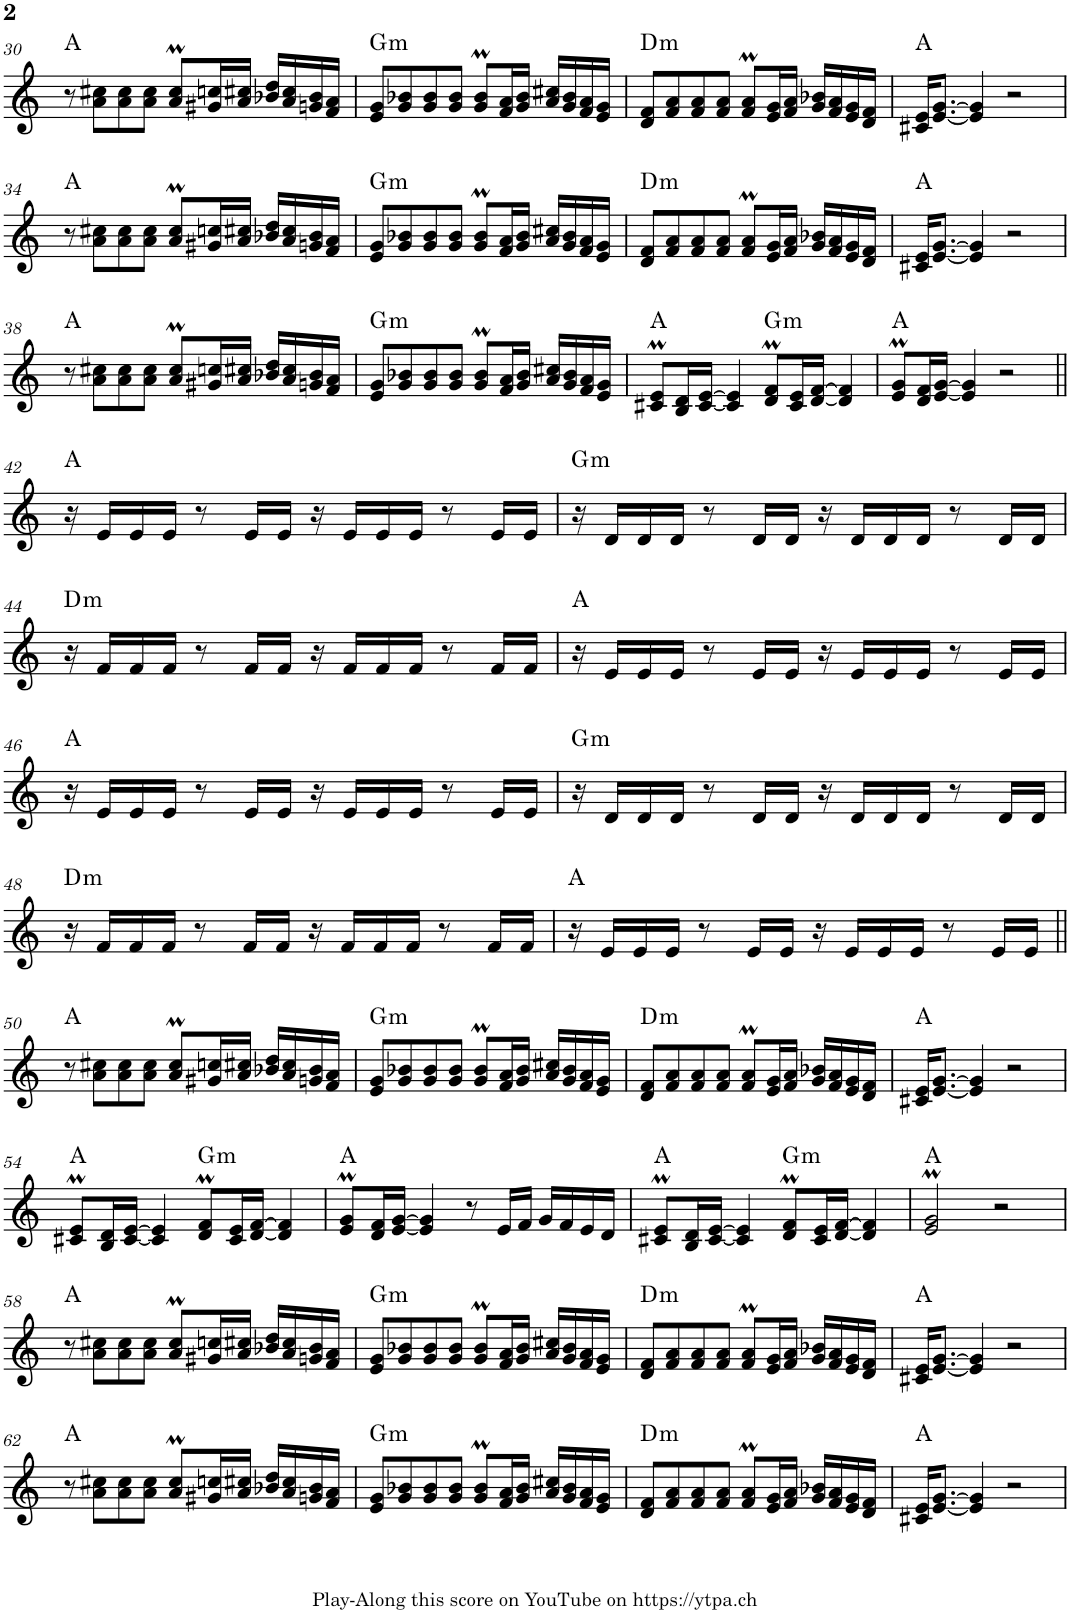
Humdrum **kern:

**kern	**harte
*part1	*part1
*staff1	*
*I"Piano	*
*I'Pno.	*
!!LO:PB:g=z
*clefG2	*
*k[]	*
*M4/4	*
=30	=30
8r	A:maj
8a\ 8cc#X\L	.
8a\ 8cc#\	.
8a\ 8cc#\J	.
8a/M 8cc#/ML	.
16g#X/ 16ccn/L	.
16a/ 16cc#X/JJ	.
16b-X/ 16dd/LL	.
16a/ 16cc#/	.
16gn/ 16b-/	.
16f/ 16a/JJ	.
=31	=31
!	!LO:H:kt=m
8e/ 8g/L	G:min
8g/ 8b-X/	.
8g/ 8b-/	.
8g/ 8b-/J	.
8g/M 8b-/ML	.
16f/ 16a/L	.
16g/ 16b-/JJ	.
16a/ 16cc#X/LL	.
16g/ 16b-/	.
16f/ 16a/	.
16e/ 16g/JJ	.
=32	=32
!	!LO:H:kt=m
8d/ 8f/L	D:min
8f/ 8a/	.
8f/ 8a/	.
8f/ 8a/J	.
8f/M 8a/ML	.
16e/ 16g/L	.
16f/ 16a/JJ	.
16g/ 16b-X/LL	.
16f/ 16a/	.
16e/ 16g/	.
16d/ 16f/JJ	.
=33	=33
16c#X/ 16e/KL	A:maj
[8.e/ [8.g/J	.
4e/] 4g/]	.
2r	.
!!LO:LB:g=z
=34	=34
8r	A:maj
8a\ 8cc#X\L	.
8a\ 8cc#\	.
8a\ 8cc#\J	.
8a/M 8cc#/ML	.
16g#X/ 16ccn/L	.
16a/ 16cc#X/JJ	.
16b-X/ 16dd/LL	.
16a/ 16cc#/	.
16gn/ 16b-/	.
16f/ 16a/JJ	.
=35	=35
!	!LO:H:kt=m
8e/ 8g/L	G:min
8g/ 8b-X/	.
8g/ 8b-/	.
8g/ 8b-/J	.
8g/M 8b-/ML	.
16f/ 16a/L	.
16g/ 16b-/JJ	.
16a/ 16cc#X/LL	.
16g/ 16b-/	.
16f/ 16a/	.
16e/ 16g/JJ	.
=36	=36
!	!LO:H:kt=m
8d/ 8f/L	D:min
8f/ 8a/	.
8f/ 8a/	.
8f/ 8a/J	.
8f/M 8a/ML	.
16e/ 16g/L	.
16f/ 16a/JJ	.
16g/ 16b-X/LL	.
16f/ 16a/	.
16e/ 16g/	.
16d/ 16f/JJ	.
=37	=37
16c#X/ 16e/KL	A:maj
[8.e/ [8.g/J	.
4e/] 4g/]	.
2r	.
!!LO:LB:g=z
=38	=38
8r	A:maj
8a\ 8cc#X\L	.
8a\ 8cc#\	.
8a\ 8cc#\J	.
8a/M 8cc#/ML	.
16g#X/ 16ccn/L	.
16a/ 16cc#X/JJ	.
16b-X/ 16dd/LL	.
16a/ 16cc#/	.
16gn/ 16b-/	.
16f/ 16a/JJ	.
=39	=39
!	!LO:H:kt=m
8e/ 8g/L	G:min
8g/ 8b-X/	.
8g/ 8b-/	.
8g/ 8b-/J	.
8g/M 8b-/ML	.
16f/ 16a/L	.
16g/ 16b-/JJ	.
16a/ 16cc#X/LL	.
16g/ 16b-/	.
16f/ 16a/	.
16e/ 16g/JJ	.
=40	=40
8c#X/M 8e/ML	A:maj
16B/ 16d/L	.
[16c#/ [16e/JJ	.
4c#/] 4e/]	.
!	!LO:H:kt=m
8d/M 8f/ML	G:min
16c#/ 16e/L	.
[16d/ [16f/JJ	.
4d/] 4f/]	.
=41	=41
8e/M 8g/ML	A:maj
16d/ 16f/L	.
[16e/ [16g/JJ	.
4e/] 4g/]	.
2r	.
!!LO:LB:g=z
=42||	=42||
16r	A:maj
16e/LL	.
16e/	.
16e/JJ	.
8r	.
16e/LL	.
16e/JJ	.
16r	.
16e/LL	.
16e/	.
16e/JJ	.
8r	.
16e/LL	.
16e/JJ	.
=43	=43
!	!LO:H:kt=m
16r	G:min
16d/LL	.
16d/	.
16d/JJ	.
8r	.
16d/LL	.
16d/JJ	.
16r	.
16d/LL	.
16d/	.
16d/JJ	.
8r	.
16d/LL	.
16d/JJ	.
!!LO:LB:g=z
=44	=44
!	!LO:H:kt=m
16r	D:min
16f/LL	.
16f/	.
16f/JJ	.
8r	.
16f/LL	.
16f/JJ	.
16r	.
16f/LL	.
16f/	.
16f/JJ	.
8r	.
16f/LL	.
16f/JJ	.
=45	=45
16r	A:maj
16e/LL	.
16e/	.
16e/JJ	.
8r	.
16e/LL	.
16e/JJ	.
16r	.
16e/LL	.
16e/	.
16e/JJ	.
8r	.
16e/LL	.
16e/JJ	.
!!LO:LB:g=z
=46	=46
16r	A:maj
16e/LL	.
16e/	.
16e/JJ	.
8r	.
16e/LL	.
16e/JJ	.
16r	.
16e/LL	.
16e/	.
16e/JJ	.
8r	.
16e/LL	.
16e/JJ	.
=47	=47
!	!LO:H:kt=m
16r	G:min
16d/LL	.
16d/	.
16d/JJ	.
8r	.
16d/LL	.
16d/JJ	.
16r	.
16d/LL	.
16d/	.
16d/JJ	.
8r	.
16d/LL	.
16d/JJ	.
!!LO:LB:g=z
=48	=48
!	!LO:H:kt=m
16r	D:min
16f/LL	.
16f/	.
16f/JJ	.
8r	.
16f/LL	.
16f/JJ	.
16r	.
16f/LL	.
16f/	.
16f/JJ	.
8r	.
16f/LL	.
16f/JJ	.
=49	=49
16r	A:maj
16e/LL	.
16e/	.
16e/JJ	.
8r	.
16e/LL	.
16e/JJ	.
16r	.
16e/LL	.
16e/	.
16e/JJ	.
8r	.
16e/LL	.
16e/JJ	.
!!LO:LB:g=z
=50||	=50||
8r	A:maj
8a\ 8cc#X\L	.
8a\ 8cc#\	.
8a\ 8cc#\J	.
8a/M 8cc#/ML	.
16g#X/ 16ccn/L	.
16a/ 16cc#X/JJ	.
16b-X/ 16dd/LL	.
16a/ 16cc#/	.
16gn/ 16b-/	.
16f/ 16a/JJ	.
=51	=51
!	!LO:H:kt=m
8e/ 8g/L	G:min
8g/ 8b-X/	.
8g/ 8b-/	.
8g/ 8b-/J	.
8g/M 8b-/ML	.
16f/ 16a/L	.
16g/ 16b-/JJ	.
16a/ 16cc#X/LL	.
16g/ 16b-/	.
16f/ 16a/	.
16e/ 16g/JJ	.
=52	=52
!	!LO:H:kt=m
8d/ 8f/L	D:min
8f/ 8a/	.
8f/ 8a/	.
8f/ 8a/J	.
8f/M 8a/ML	.
16e/ 16g/L	.
16f/ 16a/JJ	.
16g/ 16b-X/LL	.
16f/ 16a/	.
16e/ 16g/	.
16d/ 16f/JJ	.
=53	=53
16c#X/ 16e/KL	A:maj
[8.e/ [8.g/J	.
4e/] 4g/]	.
2r	.
!!LO:LB:g=z
=54	=54
8c#X/M 8e/ML	A:maj
16B/ 16d/L	.
[16c#/ [16e/JJ	.
4c#/] 4e/]	.
!	!LO:H:kt=m
8d/M 8f/ML	G:min
16c#/ 16e/L	.
[16d/ [16f/JJ	.
4d/] 4f/]	.
=55	=55
8e/M 8g/ML	A:maj
16d/ 16f/L	.
[16e/ [16g/JJ	.
4e/] 4g/]	.
8r	.
16e/LL	.
16f/JJ	.
16g/LL	.
16f/	.
16e/	.
16d/JJ	.
=56	=56
8c#X/M 8e/ML	A:maj
16B/ 16d/L	.
[16c#/ [16e/JJ	.
4c#/] 4e/]	.
!	!LO:H:kt=m
8d/M 8f/ML	G:min
16c#/ 16e/L	.
[16d/ [16f/JJ	.
4d/] 4f/]	.
=57	=57
2e/M 2g/M	A:maj
2r	.
!!LO:LB:g=z
=58	=58
8r	A:maj
8a\ 8cc#X\L	.
8a\ 8cc#\	.
8a\ 8cc#\J	.
8a/M 8cc#/ML	.
16g#X/ 16ccn/L	.
16a/ 16cc#X/JJ	.
16b-X/ 16dd/LL	.
16a/ 16cc#/	.
16gn/ 16b-/	.
16f/ 16a/JJ	.
=59	=59
!	!LO:H:kt=m
8e/ 8g/L	G:min
8g/ 8b-X/	.
8g/ 8b-/	.
8g/ 8b-/J	.
8g/M 8b-/ML	.
16f/ 16a/L	.
16g/ 16b-/JJ	.
16a/ 16cc#X/LL	.
16g/ 16b-/	.
16f/ 16a/	.
16e/ 16g/JJ	.
=60	=60
!	!LO:H:kt=m
8d/ 8f/L	D:min
8f/ 8a/	.
8f/ 8a/	.
8f/ 8a/J	.
8f/M 8a/ML	.
16e/ 16g/L	.
16f/ 16a/JJ	.
16g/ 16b-X/LL	.
16f/ 16a/	.
16e/ 16g/	.
16d/ 16f/JJ	.
=61	=61
16c#X/ 16e/KL	A:maj
[8.e/ [8.g/J	.
4e/] 4g/]	.
2r	.
!!LO:LB:g=z
=62	=62
8r	A:maj
8a\ 8cc#X\L	.
8a\ 8cc#\	.
8a\ 8cc#\J	.
8a/M 8cc#/ML	.
16g#X/ 16ccn/L	.
16a/ 16cc#X/JJ	.
16b-X/ 16dd/LL	.
16a/ 16cc#/	.
16gn/ 16b-/	.
16f/ 16a/JJ	.
=63	=63
!	!LO:H:kt=m
8e/ 8g/L	G:min
8g/ 8b-X/	.
8g/ 8b-/	.
8g/ 8b-/J	.
8g/M 8b-/ML	.
16f/ 16a/L	.
16g/ 16b-/JJ	.
16a/ 16cc#X/LL	.
16g/ 16b-/	.
16f/ 16a/	.
16e/ 16g/JJ	.
=64	=64
!	!LO:H:kt=m
8d/ 8f/L	D:min
8f/ 8a/	.
8f/ 8a/	.
8f/ 8a/J	.
8f/M 8a/ML	.
16e/ 16g/L	.
16f/ 16a/JJ	.
16g/ 16b-X/LL	.
16f/ 16a/	.
16e/ 16g/	.
16d/ 16f/JJ	.
=65	=65
16c#X/ 16e/KL	A:maj
[8.e/ [8.g/J	.
4e/] 4g/]	.
2r	.
=	=
*-	*-
